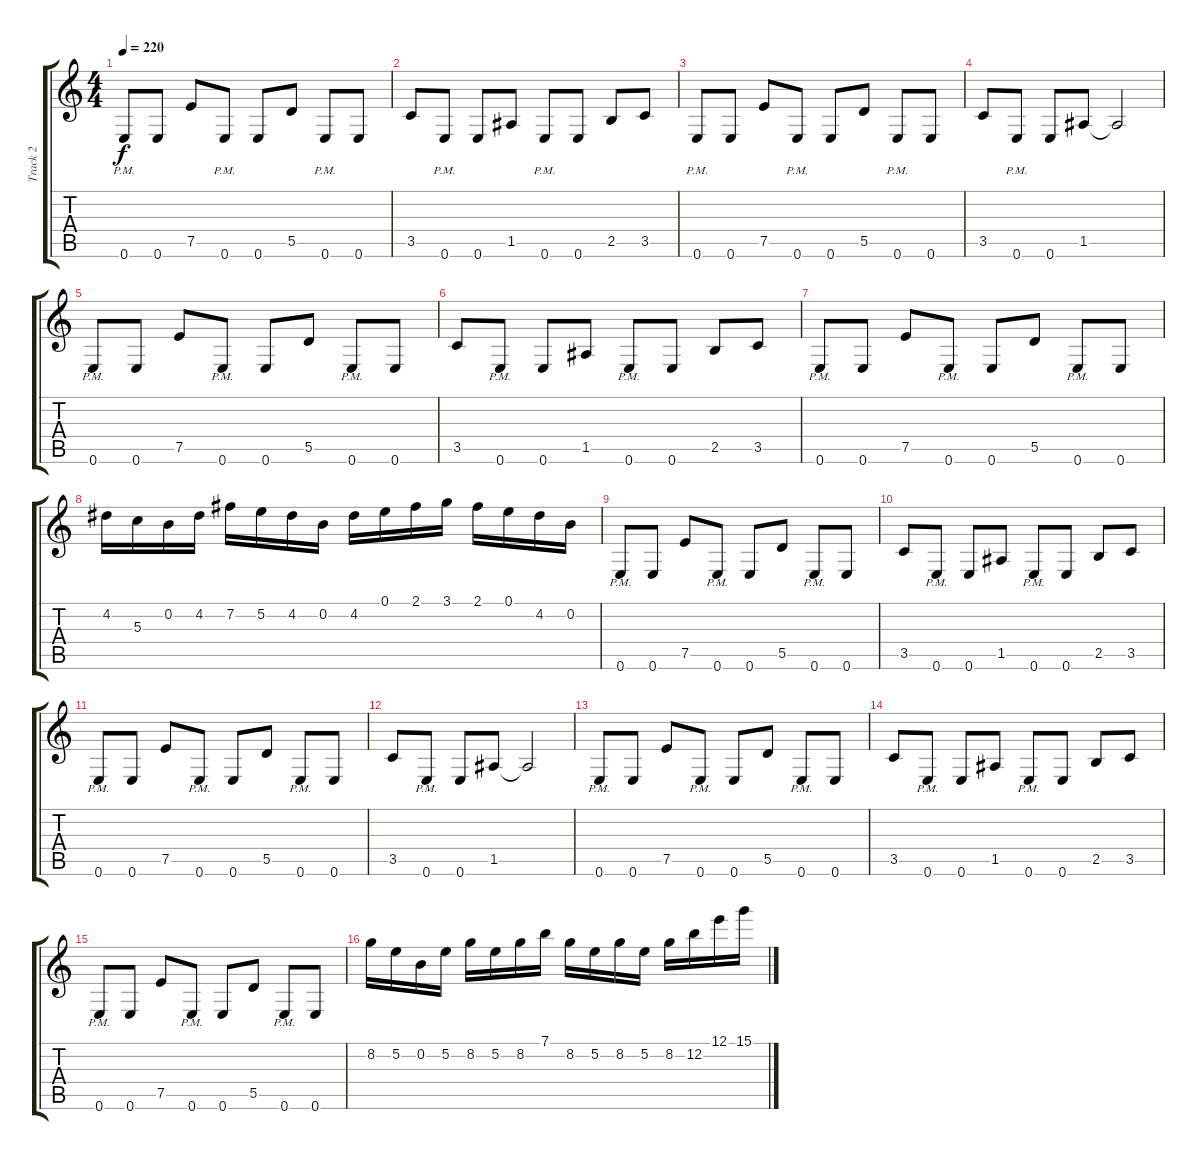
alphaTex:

\track ("Track 2" "Track 2") {instrument distortionguitar}
\staff {score tabs}
\tuning (E4 B3 G3 D3 A2 E2) {hide}
\ts (4 4)
\tempo 220
\clef g2
\ks c
0.6{pm}.8{dy f} 0.6.8 7.5.8 0.6{pm}.8 0.6.8 5.5.8 0.6{pm}.8 0.6.8 |
3.5.8 0.6{pm}.8 0.6.8 1.5.8 0.6{pm}.8 0.6.8 2.5.8 3.5.8 |
0.6{pm}.8 0.6.8 7.5.8 0.6{pm}.8 0.6.8 5.5.8 0.6{pm}.8 0.6.8 |
3.5.8 0.6{pm}.8 0.6.8 1.5.8 1.5{t}.2 |
0.6{pm}.8 0.6.8 7.5.8 0.6{pm}.8 0.6.8 5.5.8 0.6{pm}.8 0.6.8 |
3.5.8 0.6{pm}.8 0.6.8 1.5.8 0.6{pm}.8 0.6.8 2.5.8 3.5.8 |
0.6{pm}.8 0.6.8 7.5.8 0.6{pm}.8 0.6.8 5.5.8 0.6{pm}.8 0.6.8 |
4.2.16 5.3.16 0.2.16 4.2.16 7.2.16 5.2.16 4.2.16 0.2.16 4.2.16 0.1.16 2.1.16 3.1.16 2.1.16 0.1.16 4.2.16 0.2.16 |
0.6{pm}.8 0.6.8 7.5.8 0.6{pm}.8 0.6.8 5.5.8 0.6{pm}.8 0.6.8 |
3.5.8 0.6{pm}.8 0.6.8 1.5.8 0.6{pm}.8 0.6.8 2.5.8 3.5.8 |
0.6{pm}.8 0.6.8 7.5.8 0.6{pm}.8 0.6.8 5.5.8 0.6{pm}.8 0.6.8 |
3.5.8 0.6{pm}.8 0.6.8 1.5.8 1.5{t}.2 |
0.6{pm}.8 0.6.8 7.5.8 0.6{pm}.8 0.6.8 5.5.8 0.6{pm}.8 0.6.8 |
3.5.8 0.6{pm}.8 0.6.8 1.5.8 0.6{pm}.8 0.6.8 2.5.8 3.5.8 |
0.6{pm}.8 0.6.8 7.5.8 0.6{pm}.8 0.6.8 5.5.8 0.6{pm}.8 0.6.8 |
8.2.16 5.2.16 0.2.16 5.2.16 8.2.16 5.2.16 8.2.16 7.1.16 8.2.16 5.2.16 8.2.16 5.2.16 8.2.16 12.2.16 12.1.16 15.1.16
